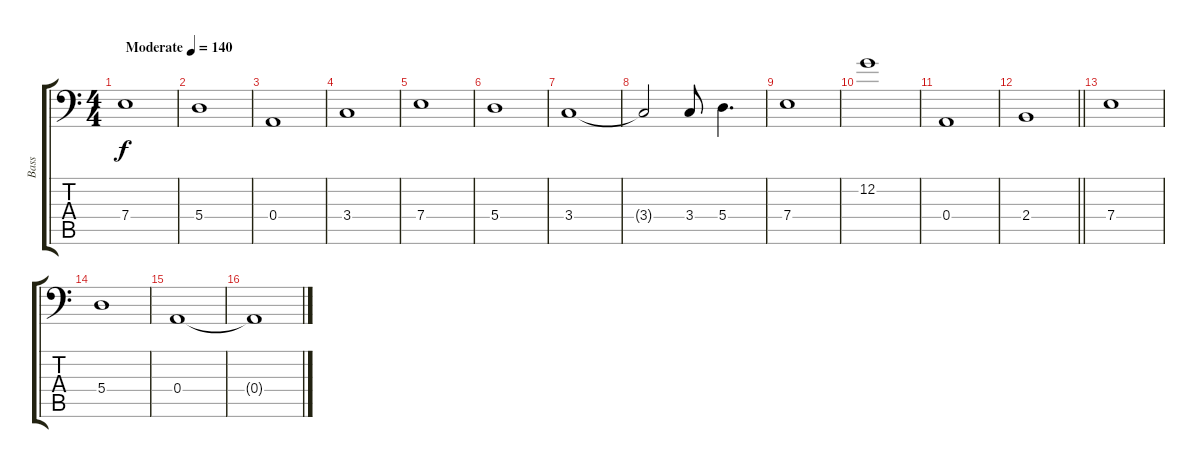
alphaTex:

\track ("Bass" "Bass") {instrument electricbassfinger}
\staff {score tabs}
\tuning (C3 G2 D2 A1 E1 B0) {hide}
\ts (4 4)
\tempo (140 "Moderate")
\clef f4
\ks c
7.4.1{dy f instrument electricbassfinger} |
5.4.1 |
0.4.1 |
3.4.1 |
7.4.1 |
5.4.1 |
3.4.1 |
3.4{t}.2 3.4.8 5.4.4{d} |
7.4.1 |
12.2.1 |
0.4.1 |
\barLineRight lightlight
2.4.1 |
7.4.1 |
5.4.1 |
0.4.1 |
0.4{t}.1
